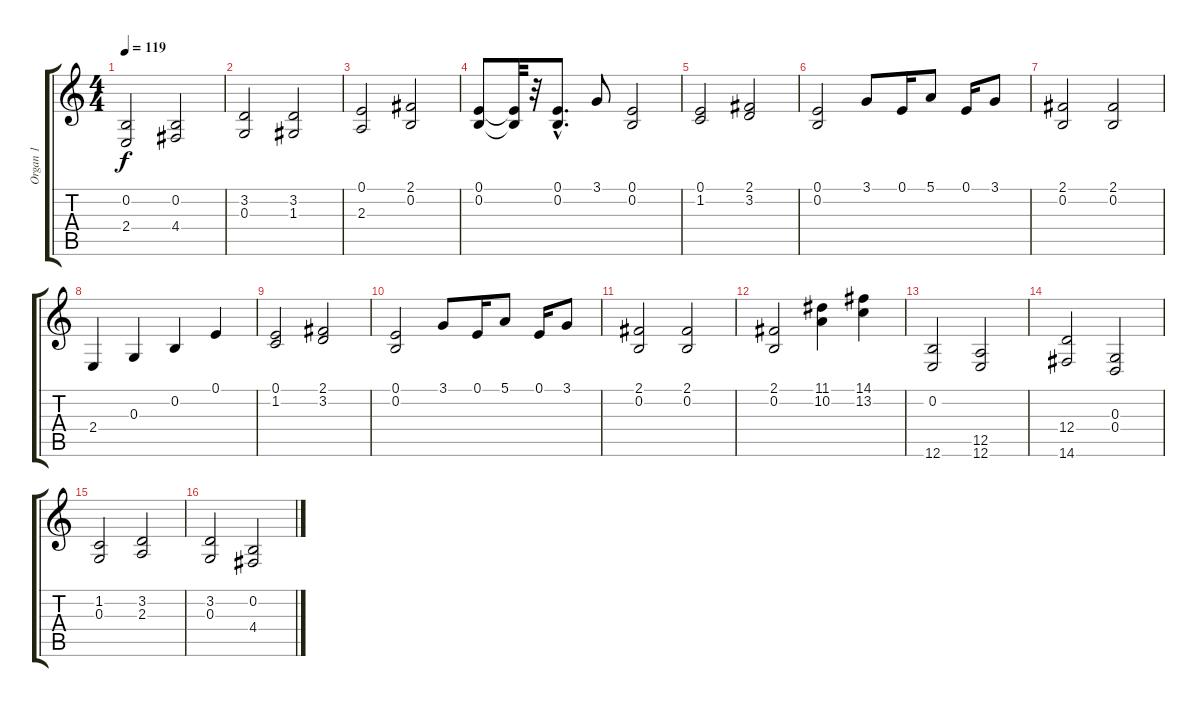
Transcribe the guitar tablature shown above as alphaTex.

\track ("Organ 1" "Organ 1") {instrument churchorgan}
\staff {score tabs}
\tuning (E4 B3 G3 D3 A2 E2) {hide}
\ts (4 4)
\tempo 119
\clef g2
\ks c
(0.2 2.4).2{dy f} (0.2 4.4).2 |
(3.2 0.3).2 (3.2 1.3).2 |
(0.1 2.3).2 (2.1 0.2).2 |
(0.1 0.2).8 (0.1{t} 0.2{t}).32 r.32 (0.1{hac} 0.2{hac}).8{d} 3.1.8 (0.1 0.2).2 |
(0.1 1.2).2 (2.1 3.2).2 |
(0.1 0.2).2 3.1.8 0.1.16 5.1.8 0.1.16 3.1.8 |
(2.1 0.2).2 (2.1 0.2).2 |
2.4.4 0.3.4 0.2.4 0.1.4 |
(0.1 1.2).2 (2.1 3.2).2 |
(0.1 0.2).2 3.1.8 0.1.16 5.1.8 0.1.16 3.1.8 |
(2.1 0.2).2 (2.1 0.2).2 |
(2.1 0.2).2 (11.1 10.2).4 (14.1 13.2).4 |
(0.2 12.6).2 (12.5 12.6).2 |
(12.4 14.6).2 (0.3 0.4).2 |
(1.2 0.3).2 (3.2 2.3).2 |
(3.2 0.3).2 (0.2 4.4).2
